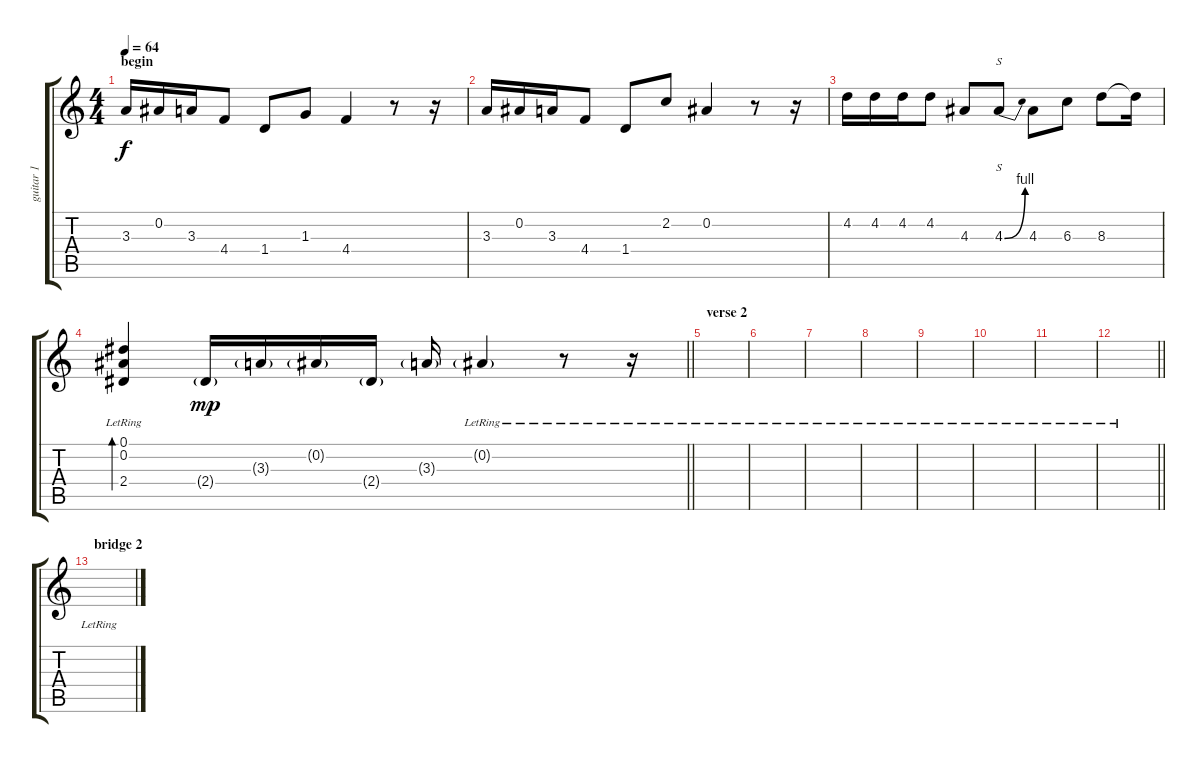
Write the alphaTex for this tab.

\track ("guitar 1" "guitar 1") {instrument distortionguitar}
\staff {score tabs}
\tuning (Eb4 Bb3 Gb3 Db3 Ab2 Eb2) {hide}
\ts (4 4)
\section ("" "begin")
\tempo 64
\clef g2
\ks c
3.3.16{dy f} 0.2.16 3.3.16 4.4.8 1.4.8 1.3.8 4.4.4 r.8 r.16 |
3.3.16 0.2.16 3.3.16 4.4.8 1.4.8 2.2.8 0.2.4 r.8 r.16 |
4.2.16 4.2.16 4.2.16 4.2.8 4.3.8 4.3{be (bend 0 0 60 4)}.8{s} 4.3.8 6.3.8 8.3.8 8.3{t}.16 |
\barLineRight lightlight
(0.1{lr} 0.2{lr} 2.4{lr}).4{bd 480} 2.4{g}.16{dy mp} 3.3{g}.16 0.2{g}.16 2.4{g}.16 3.3{g}.16 0.2{g lr}.4 r.8 r.16 |
\section ("" "verse 2")
|
|
|
|
|
|
|
\barLineRight lightlight
|
\section ("" "bridge 2")
